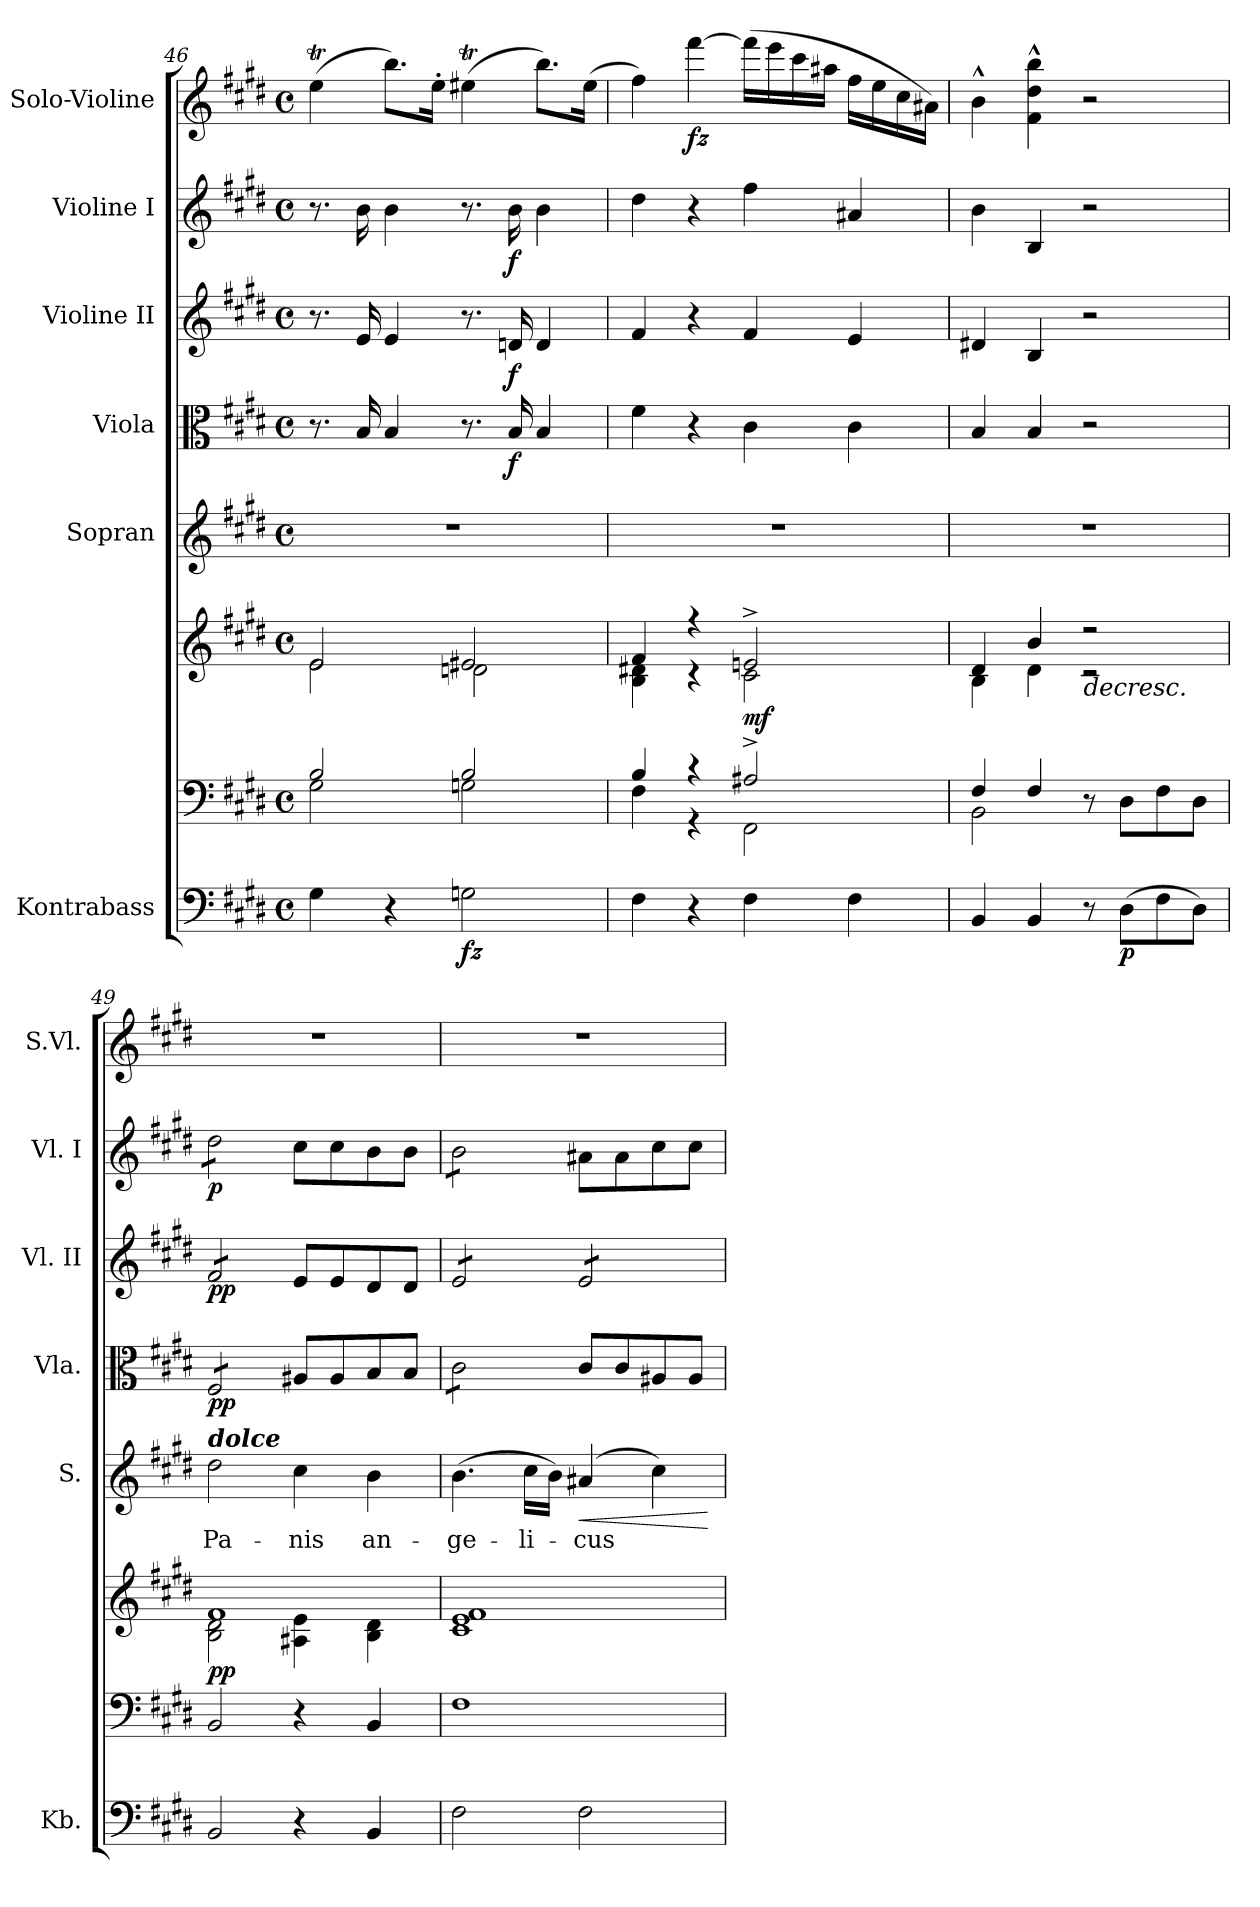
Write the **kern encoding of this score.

**kern	**dynam	**kern	**kern	**dynam	**kern	**text	**dynam	**kern	**dynam	**kern	**dynam	**kern	**dynam	**kern	**dynam
*part7	*part7	*part6	*part6	*part6	*part5	*part5	*part5	*part4	*part4	*part3	*part3	*part2	*part2	*part1	*part1
*staff8	*staff8	*staff7	*staff6	*staff6/7	*staff5	*staff5	*staff5	*staff4	*staff4	*staff3	*staff3	*staff2	*staff2	*staff1	*staff1
*I"Kontrabass	*	*	*	*	*I"Sopran	*	*	*I"Viola	*	*I"Violine II	*	*I"Violine I	*	*I"Solo-Violine	*
*I'Kb.	*	*	*	*	*I'S.	*	*	*I'Vla.	*	*I'Vl. II	*	*I'Vl. I	*	*I'S.Vl.	*
*clefF4	*	*clefF4	*clefG2	*	*clefG2	*	*	*clefC3	*	*clefG2	*	*clefG2	*	*clefG2	*
*ITrd7c12	*	*	*	*	*	*	*	*	*	*	*	*	*	*	*
*k[f#c#g#d#]	*	*k[f#c#g#d#]	*k[f#c#g#d#]	*	*k[f#c#g#d#]	*	*	*k[f#c#g#d#]	*	*k[f#c#g#d#]	*	*k[f#c#g#d#]	*	*k[f#c#g#d#]	*
*E:	*	*E:	*E:	*	*E:	*	*	*E:	*	*E:	*	*E:	*	*E:	*
*M4/4	*	*M4/4	*M4/4	*	*M4/4	*	*	*M4/4	*	*M4/4	*	*M4/4	*	*M4/4	*
*met(c)	*	*met(c)	*met(c)	*	*met(c)	*	*	*met(c)	*	*met(c)	*	*met(c)	*	*met(c)	*
=46	=46	=46	=46	=46	=46	=46	=46	=46	=46	=46	=46	=46	=46	=46	=46
*	*	*^	*^	*	*	*	*	*	*	*	*	*	*	*	*
4GG#\	.	2B/	2G#\	2e/	2e\	.	1r	.	.	8.r	.	8.r	.	8.r	.	(>4eeT\	.
.	.	.	.	.	.	.	.	.	.	16B/	.	16e/	.	16b\	.	.	.
4r	.	.	.	.	.	.	.	.	.	4B/	.	4e/	.	4b\	.	8.bb\L)	.
.	.	.	.	.	.	.	.	.	.	.	.	.	.	.	.	16ee'>\Jk	.
!	!LO:DY:b	!	!	!	!	!	!	!	!	!	!	!	!	!	!	!	!
2GGn\	fz	2B/	2Gn\	2e#X/	2dn\	.	.	.	.	8.r	.	8.r	.	8.r	.	(>4ee#Xt\	.
!	!	!	!	!	!	!	!	!	!	!	!LO:DY:b	!	!LO:DY:b	!	!LO:DY:b	!	!
.	.	.	.	.	.	.	.	.	.	16B/	f	16dn/	f	16b\	f	.	.
.	.	.	.	.	.	.	.	.	.	4B/	.	4d/	.	4b\	.	8.bb\L)	.
.	.	.	.	.	.	.	.	.	.	.	.	.	.	.	.	(>16ee#\Jk	.
=47	=47	=47	=47	=47	=47	=47	=47	=47	=47	=47	=47	=47	=47	=47	=47	=47	=47
4FF#\	.	4B/	4F#\	4f#/	4B\ 4d#X\	.	1r	.	.	4f#\	.	4f#/	.	4dd#\	.	4ff#\)	.
!	!	!	!	!	!	!	!	!	!	!	!	!	!	!	!	!	!LO:DY:b
4r	.	4r	4r	4r	4r	.	.	.	.	4r	.	4r	.	4r	.	[4fff#\	fz
!	!	!	!	!	!	!LO:DY:b	!	!	!	!	!	!	!	!	!	!	!
4FF#\	.	2A#X^</	2FF#\	2en^>/	2c#\	mf	.	.	.	4c#\	.	4f#/	.	4ff#\	.	(>16fff#\LL]	.
.	.	.	.	.	.	.	.	.	.	.	.	.	.	.	.	16eee\	.
.	.	.	.	.	.	.	.	.	.	.	.	.	.	.	.	16ccc#\	.
.	.	.	.	.	.	.	.	.	.	.	.	.	.	.	.	16aa#X\JJ	.
4FF#\	.	.	.	.	.	.	.	.	.	4c#\	.	4e/	.	4a#X/	.	16ff#\LL	.
.	.	.	.	.	.	.	.	.	.	.	.	.	.	.	.	16ee\	.
.	.	.	.	.	.	.	.	.	.	.	.	.	.	.	.	16cc#\	.
.	.	.	.	.	.	.	.	.	.	.	.	.	.	.	.	16a#X\JJ)	.
!!LO:PB:g=z
=48	=48	=48	=48	=48	=48	=48	=48	=48	=48	=48	=48	=48	=48	=48	=48	=48	=48
4BBB/	.	4F#/	2BB\	4d#/	4B\	.	1r	.	.	4B/	.	4d#X/	.	4b\	.	4b^^>\	.
4BBB/	.	4F#/	.	4b/	4d#\	]	.	.	.	4B/	.	4B/	.	4B/	.	4f#\^^> 4dd#\^^> 4bb\^^>	.
!	!	!	!	!	!	!LO:HP:b	!	!	!	!	!	!	!	!	!	!	!
8r	.	2ryy	8r	2r	2r	>	.	.	.	2r	.	2r	.	2r	.	2r	.
!	!LO:DY:b	!	!	!	!	!	!	!	!	!	!	!	!	!	!	!	!
(>8DD#\L	p	.	8D#\L	.	.	.	.	.	.	.	.	.	.	.	.	.	.
8FF#\	.	.	8F#\	.	.	.	.	.	.	.	.	.	.	.	.	.	.
8DD#\J)	.	.	8D#\J	.	.	.	.	.	.	.	.	.	.	.	.	.	.
=49	=49	=49	=49	=49	=49	=49	=49	=49	=49	=49	=49	=49	=49	=49	=49	=49	=49
!	!	!	!	!	!	!	!LO:TX:a:Bi:t=dolce	!	!	!	!	!	!	!	!	!	!
!	!	!	!	!	!	!LO:DY:b	!	!LO:LY:b	!	!	!LO:DY:b	!	!LO:DY:b	!	!LO:DY:b	!	!
*	*	*v	*v	*	*	*	*	*	*	*	*	*	*	*	*	*	*
*	*	*	*	*	*	*	*	*	*tremolo	*	*	*	*	*	*	*
*	*	*	*	*	*	*	*	*	*	*	*tremolo	*	*	*	*	*
*	*	*	*	*	*	*	*	*	*	*	*	*	*tremolo	*	*	*
2BBB/	.	2BB/	1f#	2B\ 2d#\	pp	2dd#\	Pa-	.	8F#/L	pp	8f#/L	pp	8dd#\L	p	1r	.
.	.	.	.	.	.	.	.	.	8F#/	.	8f#/	.	8dd#\	.	.	.
.	.	.	.	.	.	.	.	.	8F#/	.	8f#/	.	8dd#\	.	.	.
.	.	.	.	.	.	.	.	.	8F#/J	.	8f#/J	.	8dd#\J	.	.	.
*	*	*	*	*	*	*	*	*	*	*	*	*	*Xtremolo	*	*	*
*	*	*	*	*	*	*	*	*	*	*	*Xtremolo	*	*	*	*	*
*	*	*	*	*	*	*	*	*	*Xtremolo	*	*	*	*	*	*	*
!	!	!	!	!	!	!	!LO:LY:b	!	!	!	!	!	!	!	!	!
4r	.	4r	.	4A#X\ 4e\	.	4cc#\	-nis	.	8A#X/L	.	8e/L	.	8cc#\L	.	.	.
.	.	.	.	.	.	.	.	.	8A#/	.	8e/	.	8cc#\	.	.	.
!	!	!	!	!	!	!	!LO:LY:b	!	!	!	!	!	!	!	!	!
4BBB/	.	4BB/	.	4B\ 4d#\	.	4b\	an-	.	8B/	.	8d#/	.	8b\	.	.	.
.	.	.	.	.	.	.	.	.	8B/J	.	8d#/J	.	8b\J	.	.	.
*	*	*	*v	*v	*	*	*	*	*	*	*	*	*	*	*	*
=50	=50	=50	=50	=50	=50	=50	=50	=50	=50	=50	=50	=50	=50	=50	=50
!	!	!	!	!	!	!LO:LY:b	!	!	!	!	!	!	!	!	!
*	*	*	*	*	*	*	*	*tremolo	*	*	*	*	*	*	*
*	*	*	*	*	*	*	*	*	*	*tremolo	*	*	*	*	*
*	*	*	*	*	*	*	*	*	*	*	*	*tremolo	*	*	*
2FF#\	.	1F#	1c# 1e 1f#	.	(>4.b\	-ge-	.	8c#\L	.	8e/L	.	8b\L	.	1r	.
.	.	.	.	.	.	.	.	8c#\	.	8e/	.	8b\	.	.	.
.	.	.	.	.	.	.	.	8c#\	.	8e/	.	8b\	.	.	.
!	!	!	!	!	!	!LO:LY:b	!	!	!	!	!	!	!	!	!
.	.	.	.	.	16cc#\LL	-li-	.	8c#\J	.	8e/J	.	8b\J	.	.	.
*	*	*	*	*	*	*	*	*	*	*	*	*Xtremolo	*	*	*
*	*	*	*	*	*	*	*	*Xtremolo	*	*	*	*	*	*	*
.	.	.	.	.	16b\JJ)	.	.	.	.	.	.	.	.	.	.
!	!	!	!	!	!	!LO:LY:b	!LO:HP:b	!	!	!	!	!	!	!	!
2FF#\	.	.	.	.	(4a#X/	-cus	<	8c#/L	.	8e/L	.	8a#X\L	.	.	.
.	.	.	.	.	.	.	.	8c#/	.	8e/	.	8a#\	.	.	.
.	.	.	.	.	4cc#\)	.	.	8A#X/	.	8e/	.	8cc#\	.	.	.
.	.	.	.	.	.	.	.	8A#/J	.	8e/J	.	8cc#\J	.	.	.
*	*	*	*	*	*	*	*	*	*	*Xtremolo	*	*	*	*	*
.	.	.	.	.	.	.	[	.	.	.	.	.	.	.	.
=	=	=	=	=	=	=	=	=	=	=	=	=	=	=	=
*-	*-	*-	*-	*-	*-	*-	*-	*-	*-	*-	*-	*-	*-	*-	*-
